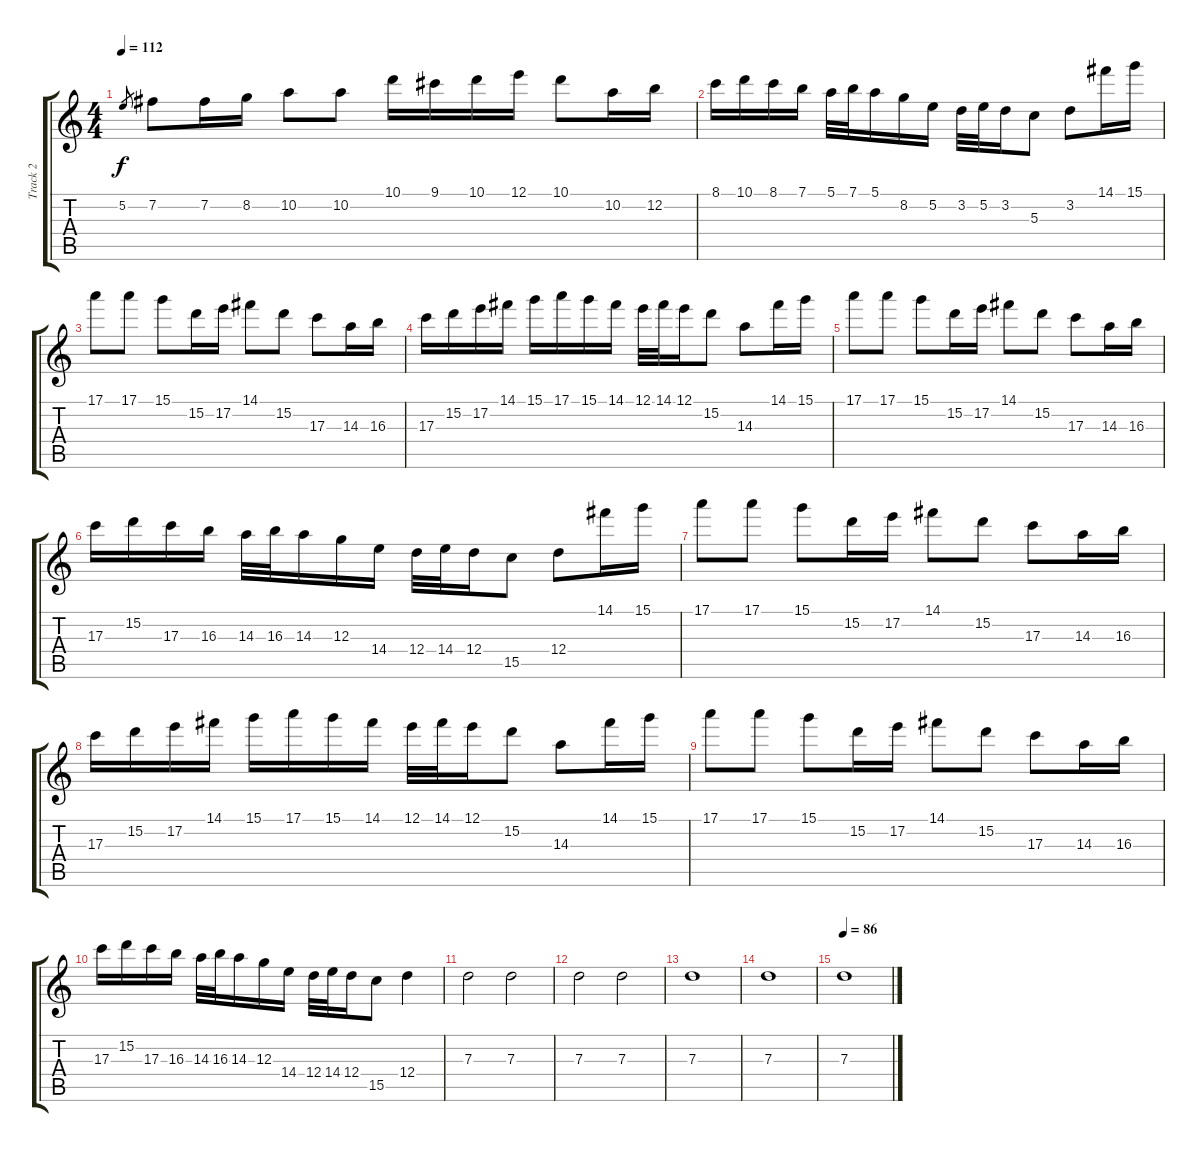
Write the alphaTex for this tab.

\track ("Track 2" "Track 2") {instrument acousticguitarsteel}
\staff {score tabs}
\tuning (E4 B3 G3 D3 A2 E2) {hide}
\ts (4 4)
\tempo 112
\clef g2
\ks c
5.2.8{gr dy f} 7.2.8 7.2.16 8.2.16 10.2.8 10.2.8 10.1.16 9.1.16 10.1.16 12.1.16 10.1.8 10.2.16 12.2.16 |
8.1.16 10.1.16 8.1.16 7.1.16 5.1.32 7.1.32 5.1.16 8.2.16 5.2.16 3.2.32 5.2.32 3.2.16 5.3.8 3.2.8 14.1.16 15.1.16 |
17.1.8 17.1.8 15.1.8 15.2.16 17.2.16 14.1.8 15.2.8 17.3.8 14.3.16 16.3.16 |
17.3.16 15.2.16 17.2.16 14.1.16 15.1.16 17.1.16 15.1.16 14.1.16 12.1.32 14.1.32 12.1.16 15.2.8 14.3.8 14.1.16 15.1.16 |
17.1.8 17.1.8 15.1.8 15.2.16 17.2.16 14.1.8 15.2.8 17.3.8 14.3.16 16.3.16 |
17.3.16 15.2.16 17.3.16 16.3.16 14.3.32 16.3.32 14.3.16 12.3.16 14.4.16 12.4.32 14.4.32 12.4.16 15.5.8 12.4.8 14.1.16 15.1.16 |
17.1.8 17.1.8 15.1.8 15.2.16 17.2.16 14.1.8 15.2.8 17.3.8 14.3.16 16.3.16 |
17.3.16 15.2.16 17.2.16 14.1.16 15.1.16 17.1.16 15.1.16 14.1.16 12.1.32 14.1.32 12.1.16 15.2.8 14.3.8 14.1.16 15.1.16 |
17.1.8 17.1.8 15.1.8 15.2.16 17.2.16 14.1.8 15.2.8 17.3.8 14.3.16 16.3.16 |
17.3.16 15.2.16 17.3.16 16.3.16 14.3.32 16.3.32 14.3.16 12.3.16 14.4.16 12.4.32 14.4.32 12.4.16 15.5.8 12.4.4 |
7.3.2 7.3.2 |
7.3.2 7.3.2 |
7.3.1 |
7.3.1 |
\tempo 86
7.3.1
